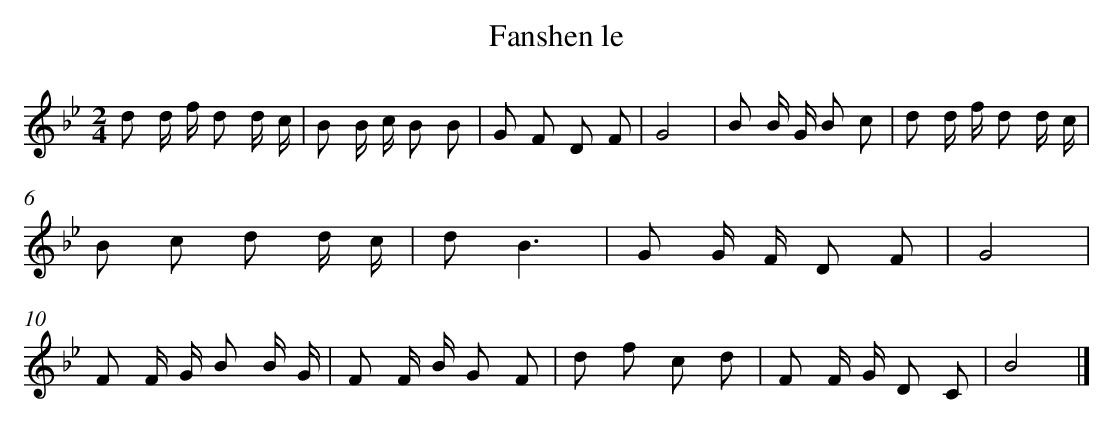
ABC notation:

X:1
T: Fanshen le
L: 1/8
M: 2/4
K: Bb
d d/ f/ d d/ c/ [I:setbarnb 1]|
B B/ c/ B B |
G F D F |
G4 |
B B/ G/ B c |
d d/ f/ d d/ c/ |
B c d d/ c/ |
dB3 |
G G/ F/ D F |
G4 |
F F/ G/ B B/ G/ |
F F/ B/ G F |
d f c d |
F F/ G/ D C |
B4 |]
